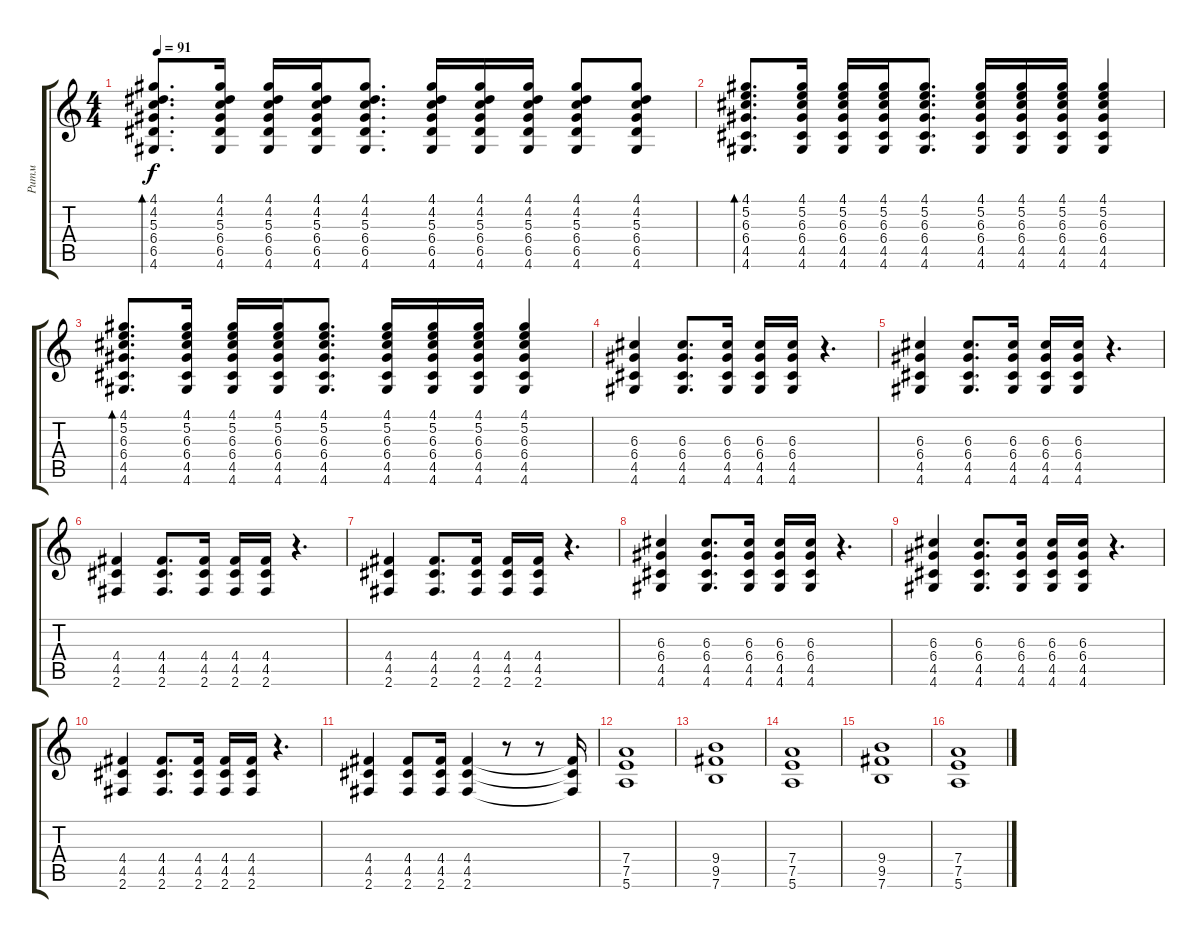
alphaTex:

\track ("Ритм" "Ритм") {instrument acousticguitarsteel}
\staff {score tabs}
\tuning (E4 B3 G3 D3 A2 E2) {hide}
\ts (4 4)
\tempo 91
\clef g2
\ks c
(4.1 4.2 5.3 6.4 6.5 4.6).8{d bd 60 dy f} (4.1 4.2 5.3 6.4 6.5 4.6).16 (4.1 4.2 5.3 6.4 6.5 4.6).16 (4.1 4.2 5.3 6.4 6.5 4.6).16 (4.1 4.2 5.3 6.4 6.5 4.6).8{d} (4.1 4.2 5.3 6.4 6.5 4.6).16 (4.1 4.2 5.3 6.4 6.5 4.6).16 (4.1 4.2 5.3 6.4 6.5 4.6).16 (4.1 4.2 5.3 6.4 6.5 4.6).8 (4.1 4.2 5.3 6.4 6.5 4.6).8 |
(4.1 5.2 6.3 6.4 4.5 4.6).8{d bd 60} (4.1 5.2 6.3 6.4 4.5 4.6).16 (4.1 5.2 6.3 6.4 4.5 4.6).16 (4.1 5.2 6.3 6.4 4.5 4.6).16 (4.1 5.2 6.3 6.4 4.5 4.6).8{d} (4.1 5.2 6.3 6.4 4.5 4.6).16 (4.1 5.2 6.3 6.4 4.5 4.6).16 (4.1 5.2 6.3 6.4 4.5 4.6).16 (4.1 5.2 6.3 6.4 4.5 4.6).4 |
(4.1 5.2 6.3 6.4 4.5 4.6).8{d bd 60} (4.1 5.2 6.3 6.4 4.5 4.6).16 (4.1 5.2 6.3 6.4 4.5 4.6).16 (4.1 5.2 6.3 6.4 4.5 4.6).16 (4.1 5.2 6.3 6.4 4.5 4.6).8{d} (4.1 5.2 6.3 6.4 4.5 4.6).16 (4.1 5.2 6.3 6.4 4.5 4.6).16 (4.1 5.2 6.3 6.4 4.5 4.6).16 (4.1 5.2 6.3 6.4 4.5 4.6).4 |
(6.3 6.4 4.5 4.6).4{volume 12 instrument distortionguitar} (6.3 6.4 4.5 4.6).8{d} (6.3 6.4 4.5 4.6).16 (6.3 6.4 4.5 4.6).16 (6.3 6.4 4.5 4.6).16 r.4{d} |
(6.3 6.4 4.5 4.6).4 (6.3 6.4 4.5 4.6).8{d} (6.3 6.4 4.5 4.6).16 (6.3 6.4 4.5 4.6).16 (6.3 6.4 4.5 4.6).16 r.4{d} |
(4.4 4.5 2.6).4 (4.4 4.5 2.6).8{d} (4.4 4.5 2.6).16 (4.4 4.5 2.6).16 (4.4 4.5 2.6).16 r.4{d} |
(4.4 4.5 2.6).4 (4.4 4.5 2.6).8{d} (4.4 4.5 2.6).16 (4.4 4.5 2.6).16 (4.4 4.5 2.6).16 r.4{d} |
(6.3 6.4 4.5 4.6).4 (6.3 6.4 4.5 4.6).8{d} (6.3 6.4 4.5 4.6).16 (6.3 6.4 4.5 4.6).16 (6.3 6.4 4.5 4.6).16 r.4{d} |
(6.3 6.4 4.5 4.6).4 (6.3 6.4 4.5 4.6).8{d} (6.3 6.4 4.5 4.6).16 (6.3 6.4 4.5 4.6).16 (6.3 6.4 4.5 4.6).16 r.4{d} |
(4.4 4.5 2.6).4 (4.4 4.5 2.6).8{d} (4.4 4.5 2.6).16 (4.4 4.5 2.6).16 (4.4 4.5 2.6).16 r.4{d} |
(4.4 4.5 2.6).4 (4.4 4.5 2.6).8 (4.4 4.5 2.6).16 (4.4 4.5 2.6).4 r.8 r.8 (4.4{t} 4.5{t} 2.6{t}).16 |
(7.4 7.5 5.6).1 |
(9.4 9.5 7.6).1 |
(7.4 7.5 5.6).1 |
(9.4 9.5 7.6).1 |
(7.4 7.5 5.6).1
